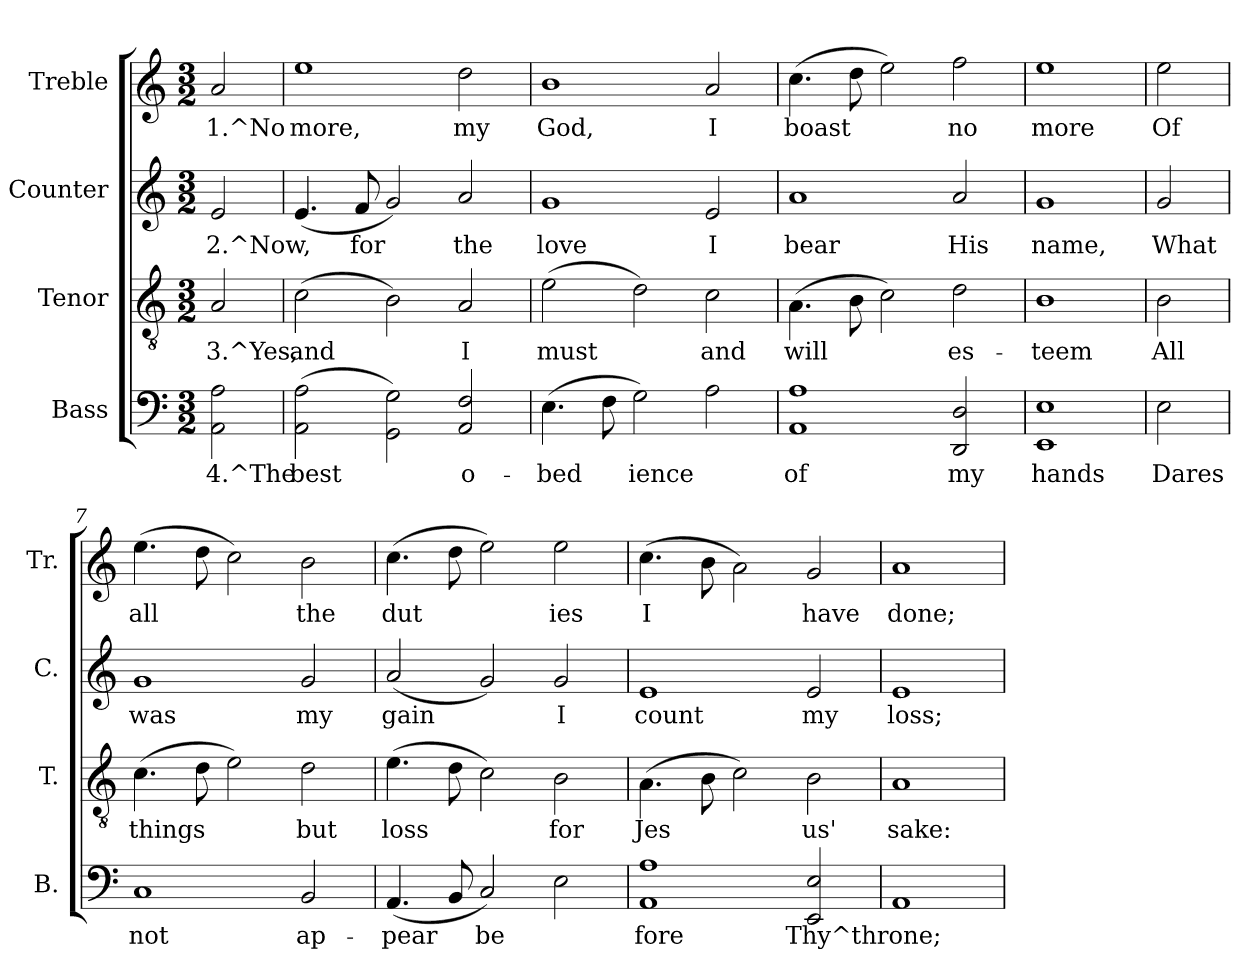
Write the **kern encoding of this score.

**kern	**text	**kern	**text	**kern	**text	**kern	**text
*part4	*part4	*part3	*part3	*part2	*part2	*part1	*part1
*staff4	*staff4	*staff3	*staff3	*staff2	*staff2	*staff1	*staff1
*I"Bass	*	*I"Tenor	*	*I"Counter	*	*I"Treble	*
*I'B.	*	*I'T.	*	*I'C.	*	*I'Tr.	*
!!LO:PB:g=z
*stria5	*	*stria5	*	*stria5	*	*stria5	*
*clefF4	*	*clefGv2	*	*clefG2	*	*clefG2	*
*k[]	*	*k[]	*	*k[]	*	*k[]	*
*C:	*	*C:	*	*C:	*	*C:	*
*M3/2	*	*M3/2	*	*M3/2	*	*M3/2	*
=1	=1	=1	=1	=1	=1	=1	=1
!	!LO:LY:b:rj	!	!LO:LY:b:rj	!	!LO:LY:b:rj	!	!LO:LY:b:rj
2A\ 2AA\	4.^The	2A/	3.^Yes,	2e/	2.^Now,	2a/	1.^No
=2	=2	=2	=2	=2	=2	=2	=2
!	!LO:LY:b:rj	!	!LO:LY:b:rj	!	!LO:LY:b:rj	!	!LO:LY:b:rj
(>2A\ 2AA\	best	(>2c\	and	(<4.e/	.	1ee	more,
!	!	!	!	!	!LO:LY:b:rj	!	!
.	.	.	.	8f/	for	.	.
!	!LO:LY:b:rj	!	!LO:LY:b:rj	!	!LO:LY:b:rj	!	!
2G\ 2GG\)	.	2B\)	.	2g/)	.	.	.
!	!LO:LY:b:rj	!	!LO:LY:b:rj	!	!LO:LY:b:rj	!	!LO:LY:b:rj
2F/ 2AA/	o-	2A/	I	2a/	the	2dd\	my
=3	=3	=3	=3	=3	=3	=3	=3
!	!LO:LY:b:rj	!	!LO:LY:b:rj	!	!LO:LY:b:rj	!	!LO:LY:b:rj
(>4.E\	-bed-	(>2e\	must	1g	love	1b	God,
!	!LO:LY:b:rj	!	!	!	!	!	!
8F\	--	.	.	.	.	.	.
!	!LO:LY:b:rj	!	!LO:LY:b:rj	!	!	!	!
2G\)	-ience	2d\)	.	.	.	.	.
!	!LO:LY:b:rj	!	!LO:LY:b:rj	!	!LO:LY:b:rj	!	!LO:LY:b:rj
2A\	.	2c\	and	2e/	I	2a/	I
=4	=4	=4	=4	=4	=4	=4	=4
!	!LO:LY:b:rj	!	!LO:LY:b:rj	!	!LO:LY:b:rj	!	!LO:LY:b:rj
1A 1AA	of	(>4.A\	will	1a	bear	(>4.cc\	boast
!	!	!	!LO:LY:b:rj	!	!	!	!LO:LY:b:rj
.	.	8B\	.	.	.	8dd\	.
!	!	!	!LO:LY:b:rj	!	!	!	!LO:LY:b:rj
.	.	2c\)	.	.	.	2ee\)	.
!	!LO:LY:b:rj	!	!LO:LY:b:rj	!	!LO:LY:b:rj	!	!LO:LY:b:rj
2DD/ 2D/	my	2d\	es-	2a/	His	2ff\	no
=5	=5	=5	=5	=5	=5	=5	=5
!	!LO:LY:b:rj	!	!LO:LY:b:rj	!	!LO:LY:b:rj	!	!LO:LY:b:rj
1EE 1E	hands	1B	-teem	1g	name,	1ee	more
=6	=6	=6	=6	=6	=6	=6	=6
!	!LO:LY:b:rj	!	!LO:LY:b:rj	!	!LO:LY:b:rj	!	!LO:LY:b:rj
2E\	Dares	2B\	All	2g/	What	2ee\	Of
=7	=7	=7	=7	=7	=7	=7	=7
!	!LO:LY:b:rj	!	!LO:LY:b:rj	!	!LO:LY:b:rj	!	!LO:LY:b:rj
1C	not	(>4.c\	things	1g	was	(>4.ee\	all
!	!	!	!LO:LY:b:rj	!	!	!	!LO:LY:b:rj
.	.	8d\	.	.	.	8dd\	.
!	!	!	!LO:LY:b:rj	!	!	!	!LO:LY:b:rj
.	.	2e\)	.	.	.	2cc\)	.
!	!LO:LY:b:rj	!	!LO:LY:b:rj	!	!LO:LY:b:rj	!	!LO:LY:b:rj
2BB/	ap-	2d\	but	2g/	my	2b\	the
=8	=8	=8	=8	=8	=8	=8	=8
!	!LO:LY:b:rj	!	!LO:LY:b:rj	!	!LO:LY:b:rj	!	!LO:LY:b:rj
(<4.AA/	-pear	(>4.e\	loss	(<2a/	gain	(>4.cc\	dut-
!	!LO:LY:b:rj	!	!LO:LY:b:rj	!	!	!	!LO:LY:b:rj
8BB/	.	8d\	.	.	.	8dd\	--
!	!LO:LY:b:rj	!	!LO:LY:b:rj	!	!LO:LY:b:rj	!	!LO:LY:b:rj
2C/)	be-	2c\)	.	2g/)	.	2ee\)	--
!	!LO:LY:b:rj	!	!LO:LY:b:rj	!	!LO:LY:b:rj	!	!LO:LY:b:rj
2E\	--	2B\	for	2g/	I	2ee\	-ies
=9	=9	=9	=9	=9	=9	=9	=9
!	!LO:LY:b:rj	!	!LO:LY:b:rj	!	!LO:LY:b:rj	!	!LO:LY:b:rj
1A 1AA	-fore	(>4.A\	Jes-	1e	count	(>4.cc\	I
!	!	!	!LO:LY:b:rj	!	!	!	!LO:LY:b:rj
.	.	8B\	--	.	.	8b\	.
!	!	!	!LO:LY:b:rj	!	!	!	!LO:LY:b:rj
.	.	2c\)	--	.	.	2a\)	.
!	!LO:LY:b:rj	!	!LO:LY:b:rj	!	!LO:LY:b:rj	!	!LO:LY:b:rj
2E/ 2EE/	Thy^throne;	2B\	-us'	2e/	my	2g/	have
=10	=10	=10	=10	=10	=10	=10	=10
!	!LO:LY:b:rj	!	!LO:LY:b:rj	!	!LO:LY:b:rj	!	!LO:LY:b:rj
1AA	.	1A	sake:	1e	loss;	1a	done;
=	=	=	=	=	=	=	=
*-	*-	*-	*-	*-	*-	*-	*-
